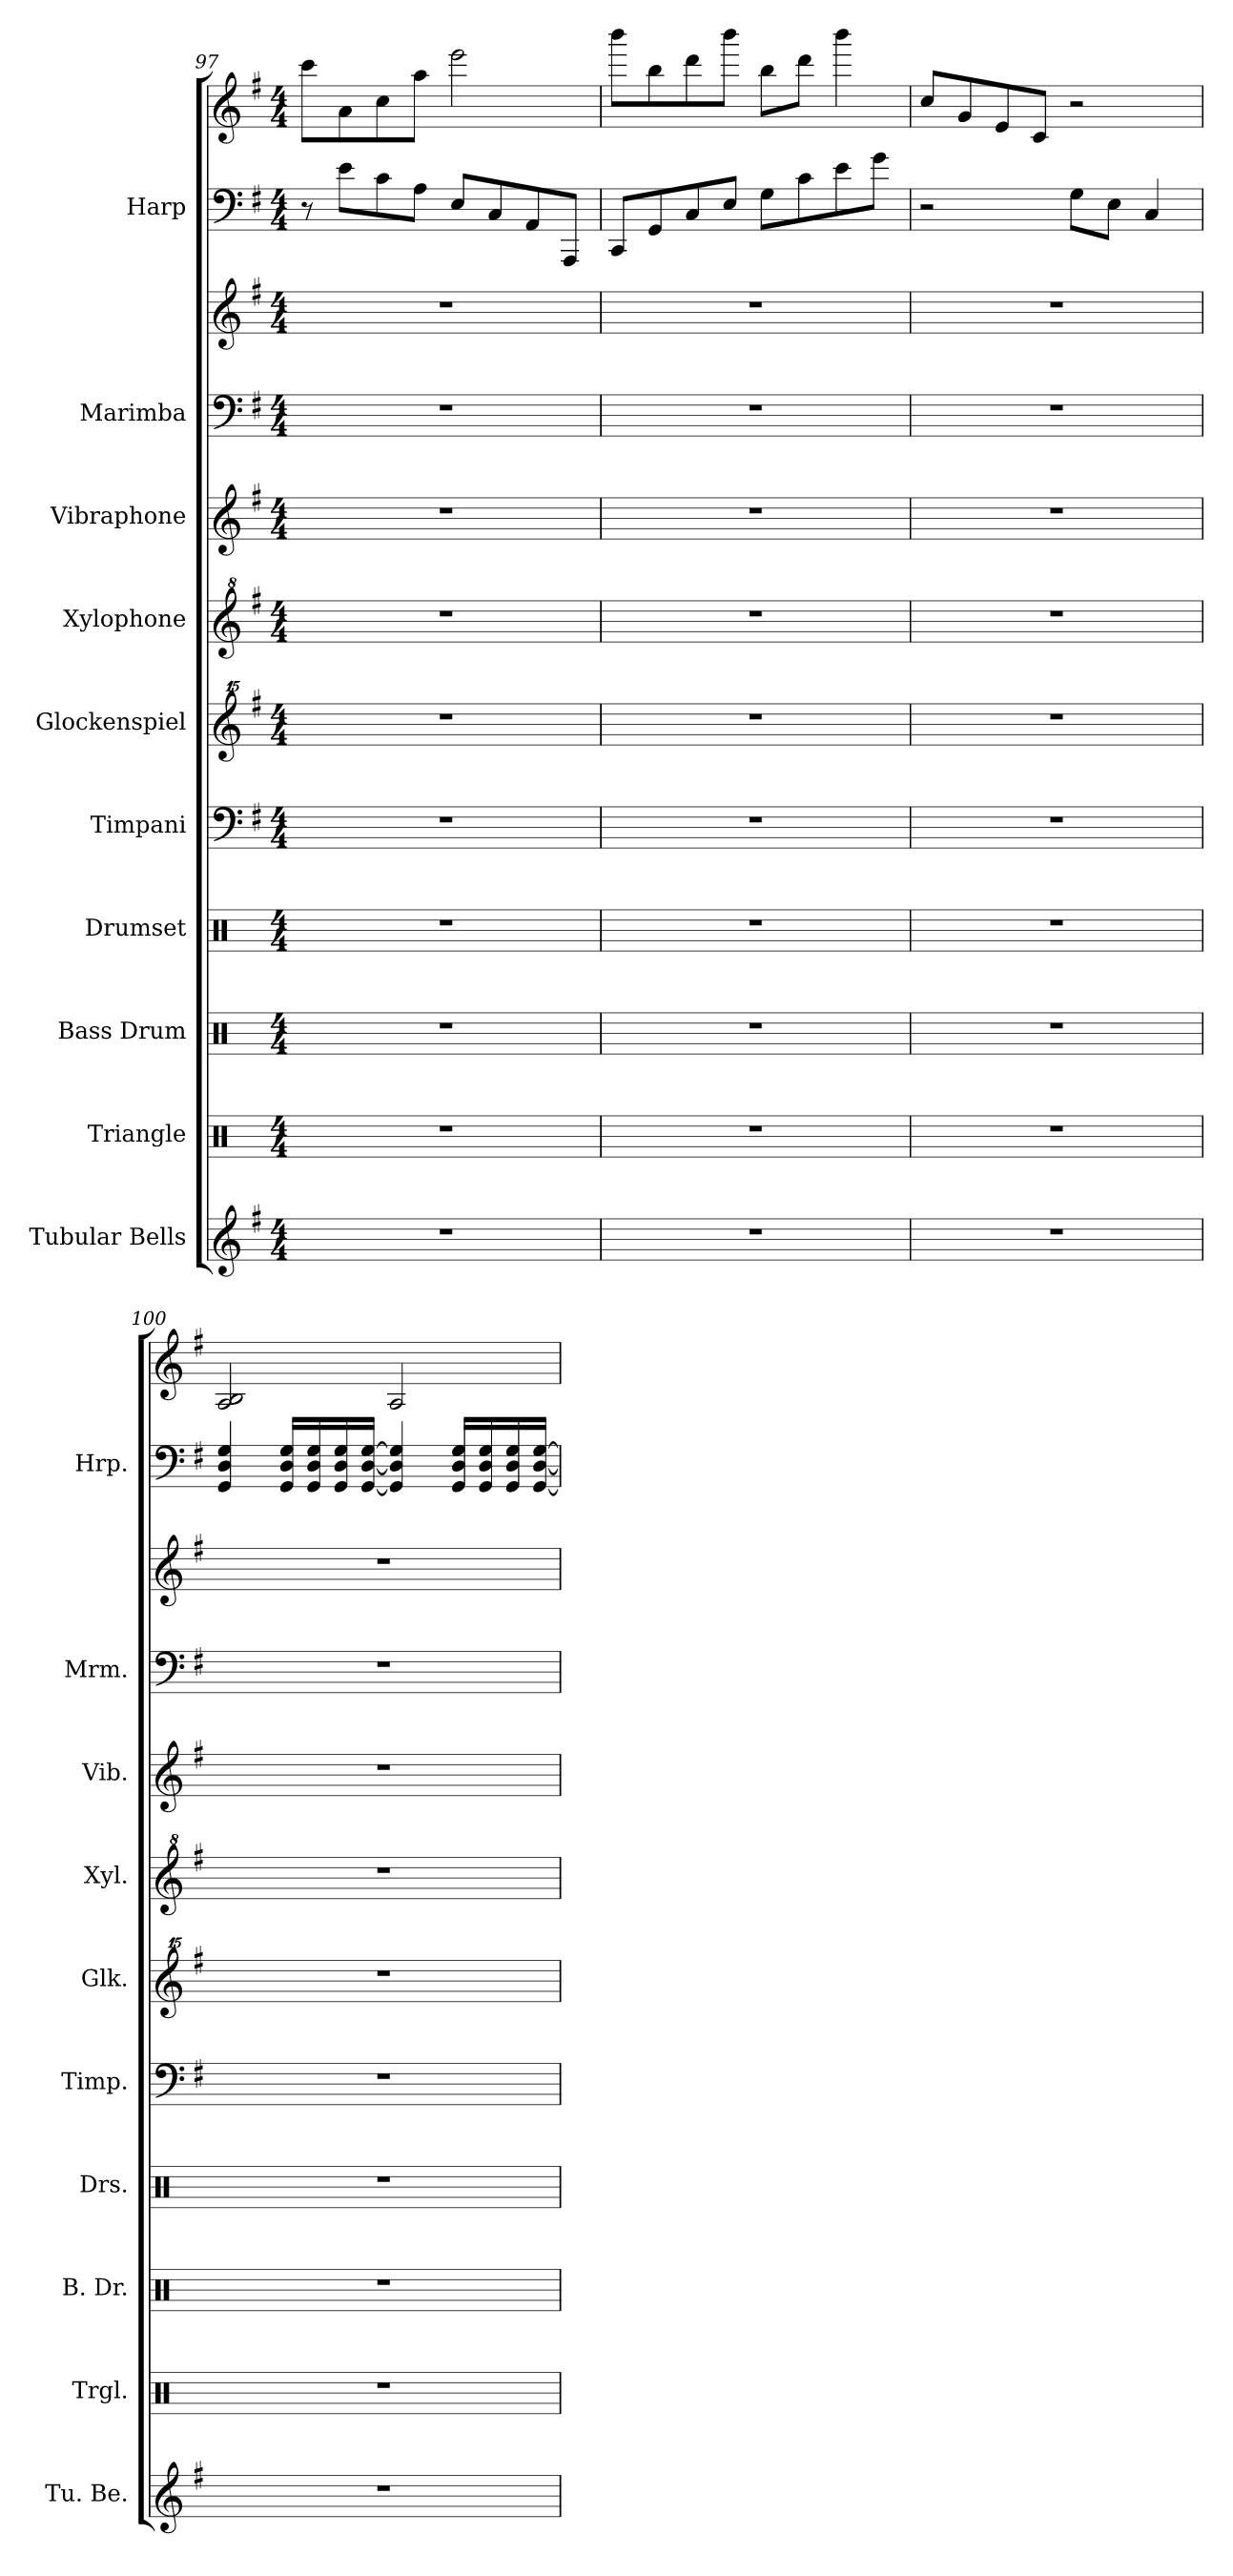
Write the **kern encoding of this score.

**kern	**kern	**kern	**kern	**kern	**kern	**kern	**kern	**kern	**kern	**kern	**kern
*part10	*part9	*part8	*part7	*part6	*part5	*part4	*part3	*part2	*part2	*part1	*part1
*staff12	*staff11	*staff10	*staff9	*staff8	*staff7	*staff6	*staff5	*staff4	*staff3	*staff2	*staff1
*I"Tubular Bells	*I"Triangle	*I"Bass Drum	*I"Drumset	*I"Timpani	*I"Glockenspiel	*I"Xylophone	*I"Vibraphone	*I"Marimba	*	*I"Harp	*
*I'Tu. Be.	*I'Trgl.	*I'B. Dr.	*I'Drs.	*I'Timp.	*I'Glk.	*I'Xyl.	*I'Vib.	*I'Mrm.	*	*I'Hrp.	*
*clefG2	*clefX	*clefX	*clefX	*clefF4	*clefG^^2	*clefG^2	*clefG2	*clefF4	*clefG2	*clefF4	*clefG2
*k[f#]	*k[]	*k[]	*k[]	*k[f#]	*k[f#]	*k[f#]	*k[f#]	*k[f#]	*k[f#]	*k[f#]	*k[f#]
*G:	*C:	*C:	*C:	*G:	*G:	*G:	*G:	*G:	*G:	*G:	*G:
*M4/4	*M4/4	*M4/4	*M4/4	*M4/4	*M4/4	*M4/4	*M4/4	*M4/4	*M4/4	*M4/4	*M4/4
=97	=97	=97	=97	=97	=97	=97	=97	=97	=97	=97	=97
1r	1r	1r	1r	1r	1r	1r	1r	1r	1r	8r	8ccc\L
.	.	.	.	.	.	.	.	.	.	8e\L	8a\
.	.	.	.	.	.	.	.	.	.	8c\	8cc\
.	.	.	.	.	.	.	.	.	.	8A\J	8aa\J
.	.	.	.	.	.	.	.	.	.	8E/L	2eee\
.	.	.	.	.	.	.	.	.	.	8C/	.
.	.	.	.	.	.	.	.	.	.	8AA/	.
.	.	.	.	.	.	.	.	.	.	8AAA/J	.
!!LO:PB:g=z
=98	=98	=98	=98	=98	=98	=98	=98	=98	=98	=98	=98
1r	1r	1r	1r	1r	1r	1r	1r	1r	1r	8CC/L	8bbb\L
.	.	.	.	.	.	.	.	.	.	8GG/	8bb\
.	.	.	.	.	.	.	.	.	.	8C/	8ddd\
.	.	.	.	.	.	.	.	.	.	8E/J	8bbb\J
.	.	.	.	.	.	.	.	.	.	8G\L	8bb\L
.	.	.	.	.	.	.	.	.	.	8c\	8ddd\J
.	.	.	.	.	.	.	.	.	.	8e\	4bbb\
.	.	.	.	.	.	.	.	.	.	8g\J	.
=99	=99	=99	=99	=99	=99	=99	=99	=99	=99	=99	=99
1r	1r	1r	1r	1r	1r	1r	1r	1r	1r	2r	8cc/L
.	.	.	.	.	.	.	.	.	.	.	8g/
.	.	.	.	.	.	.	.	.	.	.	8e/
.	.	.	.	.	.	.	.	.	.	.	8c/J
.	.	.	.	.	.	.	.	.	.	8G\L	2r
.	.	.	.	.	.	.	.	.	.	8E\J	.
.	.	.	.	.	.	.	.	.	.	4C/	.
=100	=100	=100	=100	=100	=100	=100	=100	=100	=100	=100	=100
1r	1r	1r	1r	1r	1r	1r	1r	1r	1r	4GG/ 4D/ 4G/	2A/ 2B/
.	.	.	.	.	.	.	.	.	.	16GG/ 16D/ 16G/LL	.
.	.	.	.	.	.	.	.	.	.	16GG/ 16D/ 16G/	.
.	.	.	.	.	.	.	.	.	.	16GG/ 16D/ 16G/	.
.	.	.	.	.	.	.	.	.	.	[16GG/ [16D/ [16G/JJ	.
.	.	.	.	.	.	.	.	.	.	4GG/] 4D/] 4G/]	2A/
.	.	.	.	.	.	.	.	.	.	16GG/ 16D/ 16G/LL	.
.	.	.	.	.	.	.	.	.	.	16GG/ 16D/ 16G/	.
.	.	.	.	.	.	.	.	.	.	16GG/ 16D/ 16G/	.
.	.	.	.	.	.	.	.	.	.	[16GG/ [16D/ [16G/JJ	.
=	=	=	=	=	=	=	=	=	=	=	=
*-	*-	*-	*-	*-	*-	*-	*-	*-	*-	*-	*-
